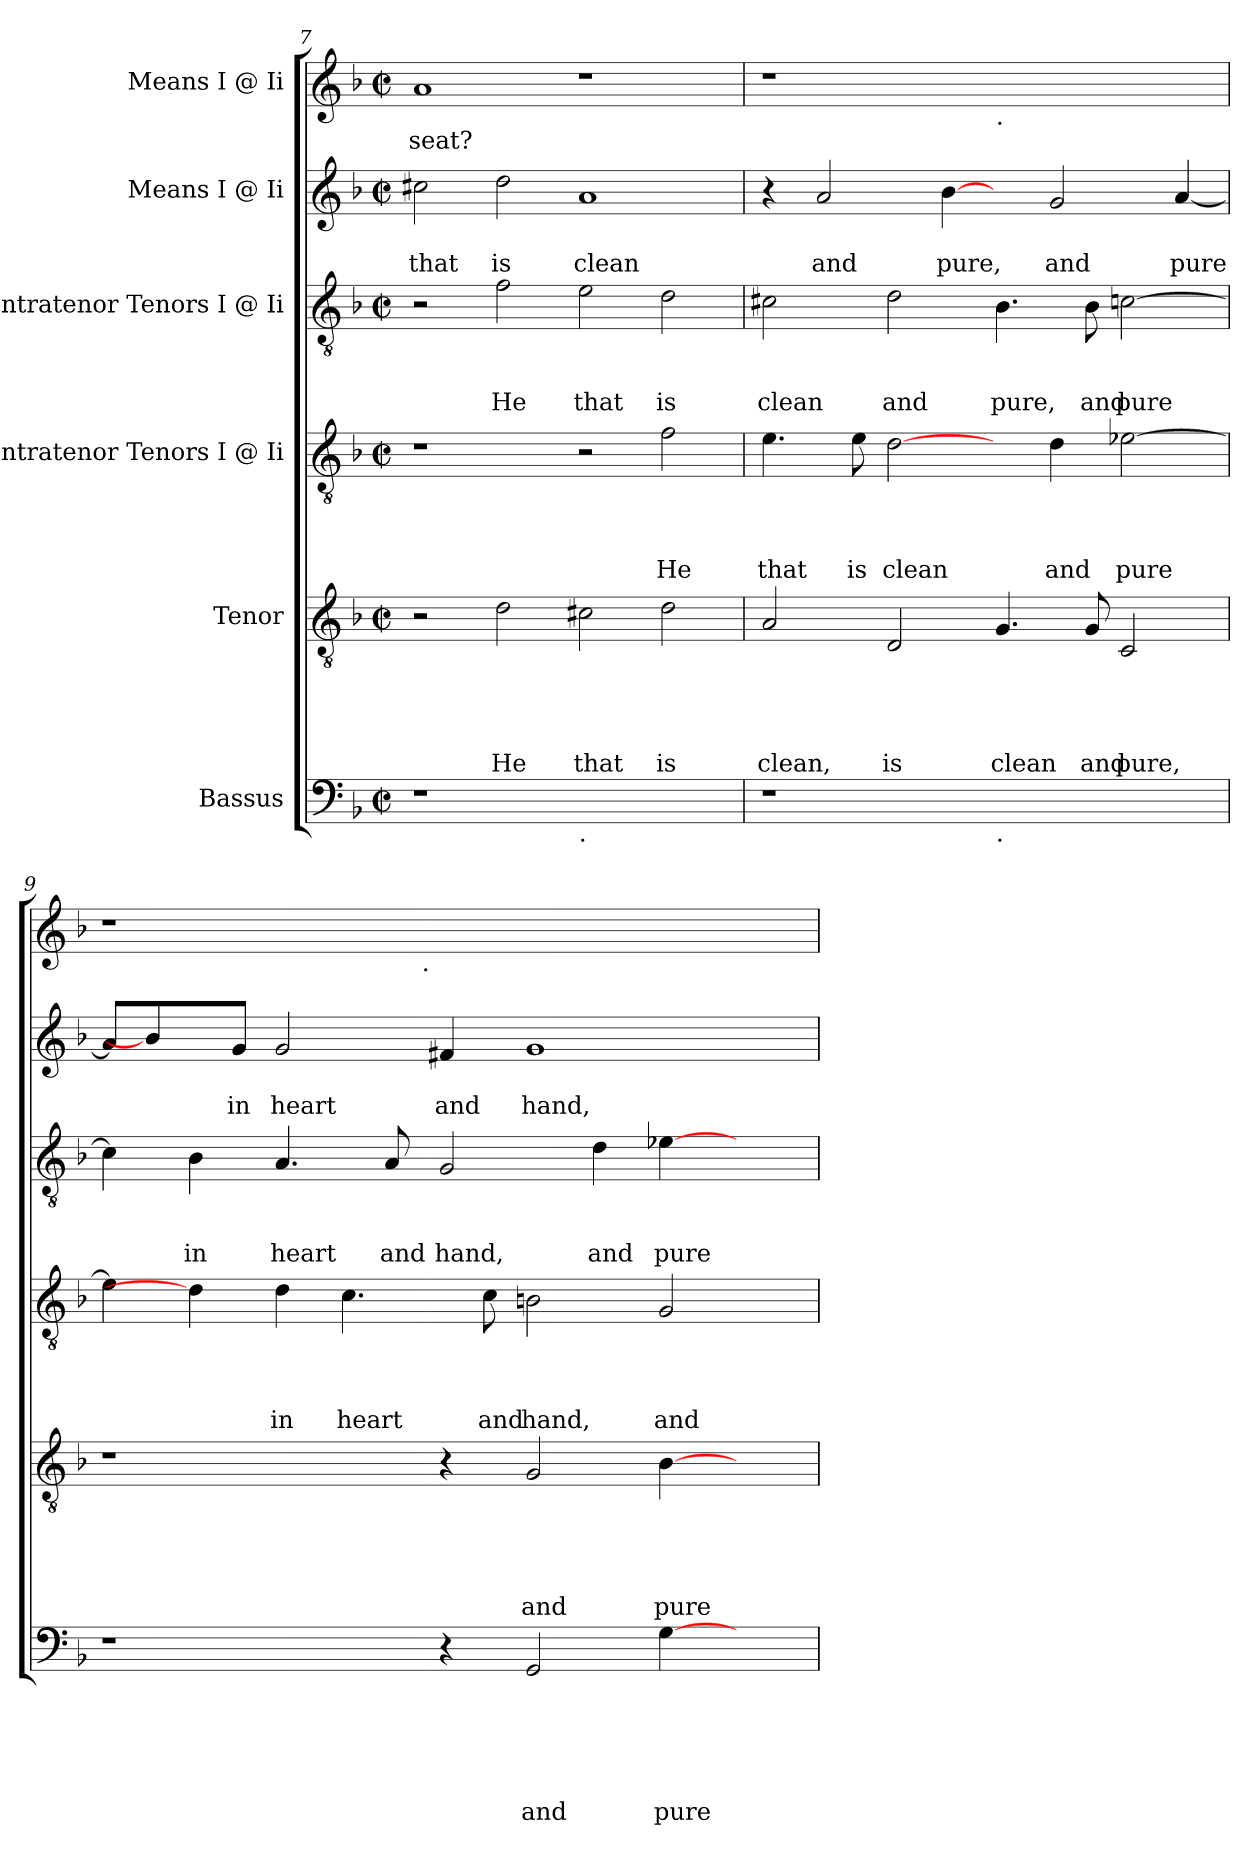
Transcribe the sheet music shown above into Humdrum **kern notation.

**kern	**text	**text	**text	**text	**text	**text	**kern	**text	**text	**text	**text	**text	**kern	**text	**text	**text	**text	**kern	**text	**text	**text	**kern	**text	**text	**kern	**text
*part6	*part6	*part6	*part6	*part6	*part6	*part6	*part5	*part5	*part5	*part5	*part5	*part5	*part4	*part4	*part4	*part4	*part4	*part3	*part3	*part3	*part3	*part2	*part2	*part2	*part1	*part1
*staff6	*staff6	*staff6	*staff6	*staff6	*staff6	*staff6	*staff5	*staff5	*staff5	*staff5	*staff5	*staff5	*staff4	*staff4	*staff4	*staff4	*staff4	*staff3	*staff3	*staff3	*staff3	*staff2	*staff2	*staff2	*staff1	*staff1
*I"Bassus	*	*	*	*	*	*	*I"Tenor	*	*	*	*	*	*I"Contratenor Tenors I @ Ii	*	*	*	*	*I"Contratenor Tenors I @ Ii	*	*	*	*I"Means I @ Ii	*	*	*I"Means I @ Ii	*
*clefF4	*	*	*	*	*	*	*clefGv2	*	*	*	*	*	*clefGv2	*	*	*	*	*clefGv2	*	*	*	*clefG2	*	*	*clefG2	*
*k[b-]	*	*	*	*	*	*	*k[b-]	*	*	*	*	*	*k[b-]	*	*	*	*	*k[b-]	*	*	*	*k[b-]	*	*	*k[b-]	*
*F:	*	*	*	*	*	*	*F:	*	*	*	*	*	*F:	*	*	*	*	*F:	*	*	*	*F:	*	*	*F:	*
*M2/2	*	*	*	*	*	*	*M2/2	*	*	*	*	*	*M2/2	*	*	*	*	*M2/2	*	*	*	*M2/2	*	*	*M2/2	*
*met(c|)	*	*	*	*	*	*	*met(c|)	*	*	*	*	*	*met(c|)	*	*	*	*	*met(c|)	*	*	*	*met(c|)	*	*	*met(c|)	*
=7	=7	=7	=7	=7	=7	=7	=7	=7	=7	=7	=7	=7	=7	=7	=7	=7	=7	=7	=7	=7	=7	=7	=7	=7	=7	=7
!	!	!	!	!	!	!	!	!	!	!	!	!	!	!	!	!	!	!	!	!	!	!	!	!LO:LY:b	!	!LO:LY:b
1r	.	.	.	.	.	.	2r	.	.	.	.	.	1r	.	.	.	.	2r	.	.	.	2cc#X\	.	that	1a	seat?
!	!	!	!	!	!	!	!	!	!	!	!	!LO:LY:b	!	!	!	!	!	!	!	!	!LO:LY:b	!	!	!LO:LY:b	!	!
.	.	.	.	.	.	.	2d\	.	.	.	.	He	.	.	.	.	.	2f\	.	.	He	2dd\	.	is	.	.
!LO:TX:b:t=.	!	!	!	!	!	!	!	!	!	!	!	!	!	!	!	!	!	!	!	!	!	!	!	!	!	!
!	!	!	!	!	!	!	!	!	!	!	!	!LO:LY:b	!	!	!	!	!	!	!	!	!LO:LY:b	!	!	!LO:LY:b	!	!
1ryy	.	.	.	.	.	.	2c#X\	.	.	.	.	that	2r	.	.	.	.	2e\	.	.	that	1a	.	clean	1r	.
!	!	!	!	!	!	!	!	!	!	!	!	!LO:LY:b	!	!	!	!	!LO:LY:b	!	!	!	!LO:LY:b	!	!	!	!	!
.	.	.	.	.	.	.	2d\	.	.	.	.	is	2f\	.	.	.	He	2d\	.	.	is	.	.	.	.	.
!!LO:LB:g=z
=8	=8	=8	=8	=8	=8	=8	=8	=8	=8	=8	=8	=8	=8	=8	=8	=8	=8	=8	=8	=8	=8	=8	=8	=8	=8	=8
!	!	!	!	!	!	!	!	!	!	!	!	!LO:LY:b	!	!	!	!	!LO:LY:b	!	!	!	!LO:LY:b	!	!	!	!	!
1r	.	.	.	.	.	.	2A/	.	.	.	.	clean,	4.e\	.	.	.	that	2c#X\	.	.	clean	4r	.	.	1r	.
!	!	!	!	!	!	!	!	!	!	!	!	!	!	!	!	!	!	!	!	!	!	!	!	!LO:LY:b	!	!
.	.	.	.	.	.	.	.	.	.	.	.	.	.	.	.	.	.	.	.	.	.	2a/	.	and	.	.
!	!	!	!	!	!	!	!	!	!	!	!	!	!	!	!	!	!LO:LY:b	!	!	!	!	!	!	!	!	!
.	.	.	.	.	.	.	.	.	.	.	.	.	8e\	.	.	.	is	.	.	.	.	.	.	.	.	.
!	!	!	!	!	!	!	!	!	!	!	!	!LO:LY:b	!	!	!	!	!LO:LY:b	!	!	!	!LO:LY:b	!	!	!	!	!
.	.	.	.	.	.	.	2D/	.	.	.	.	is	[2d\	.	.	.	clean	2d\	.	.	and	.	.	.	.	.
!	!	!	!	!	!	!	!	!	!	!	!	!	!	!	!	!	!	!	!	!	!	!	!	!LO:LY:b	!	!
.	.	.	.	.	.	.	.	.	.	.	.	.	.	.	.	.	.	.	.	.	.	[4b-\	.	pure,	.	.
!	!	!	!	!	!	!	!	!	!	!	!	!	!	!	!	!	!	!	!	!	!	!	!	!	!LO:TX:b:t=.	!
!LO:TX:b:t=.	!	!	!	!	!	!	!	!	!	!	!	!	!	!	!	!	!	!	!	!	!	!	!	!	!	!
!	!	!	!	!	!	!	!	!	!	!	!	!LO:LY:b	!	!	!	!	!	!	!	!	!LO:LY:b	!	!	!	!	!
1ryy	.	.	.	.	.	.	4.G/	.	.	.	.	clean	4ryy	.	.	.	.	4.B-\	.	.	pure,	4ryy	.	.	1ryy	.
!	!	!	!	!	!	!	!	!	!	!	!	!	!	!	!	!	!LO:LY:b	!	!	!	!	!	!	!LO:LY:b	!	!
.	.	.	.	.	.	.	.	.	.	.	.	.	4d\	.	.	.	and	.	.	.	.	2g/	.	and	.	.
!	!	!	!	!	!	!	!	!	!	!	!	!LO:LY:b	!	!	!	!	!	!	!	!	!LO:LY:b	!	!	!	!	!
.	.	.	.	.	.	.	8G/	.	.	.	.	and	.	.	.	.	.	8B-\	.	.	and	.	.	.	.	.
!	!	!	!	!	!	!	!	!	!	!	!	!LO:LY:b	!	!	!	!	!LO:LY:b	!	!	!	!LO:LY:b	!	!	!	!	!
.	.	.	.	.	.	.	2C/	.	.	.	.	pure,	[>2e-X\	.	.	.	pure	[>2c\	.	.	pure	.	.	.	.	.
!	!	!	!	!	!	!	!	!	!	!	!	!	!	!	!	!	!	!	!	!	!	!	!	!LO:LY:b	!	!
.	.	.	.	.	.	.	.	.	.	.	.	.	.	.	.	.	.	.	.	.	.	[<4a/	.	pure	.	.
=9	=9	=9	=9	=9	=9	=9	=9	=9	=9	=9	=9	=9	=9	=9	=9	=9	=9	=9	=9	=9	=9	=9	=9	=9	=9	=9
*	*	*	*	*	*	*	*	*	*	*	*	*	*	*	*	*	*	*	*	*	*	*	*	*	*^	*
1r	.	.	.	.	.	.	1r	.	.	.	.	.	4e-\]	.	.	.	.	4c\]	.	.	.	8a/L]	.	.	1r	2ryy	.
.	.	.	.	.	.	.	.	.	.	.	.	.	.	.	.	.	.	.	.	.	.	4b-\]	.	.	.	.	.
!	!	!	!	!	!	!	!	!	!	!	!	!	!	!	!	!	!	!	!	!	!LO:LY:b	!	!	!	!	!	!
.	.	.	.	.	.	.	.	.	.	.	.	.	4d\]	.	.	.	.	4B-\	.	.	in	.	.	.	.	.	.
!	!	!	!	!	!	!	!	!	!	!	!	!	!	!	!	!	!	!	!	!	!	!	!	!LO:LY:b	!	!	!
.	.	.	.	.	.	.	.	.	.	.	.	.	.	.	.	.	.	.	.	.	.	8g/J	.	in	.	.	.
!	!	!	!	!	!	!	!	!	!	!	!	!	!	!	!	!	!LO:LY:b	!	!	!	!LO:LY:b	!	!	!LO:LY:b	!	!	!
.	.	.	.	.	.	.	.	.	.	.	.	.	4d\	.	.	.	in	4.A/	.	.	heart	2g/	.	heart	.	4...ryy	.
!	!	!	!	!	!	!	!	!	!	!	!	!	!	!	!	!	!LO:LY:b	!	!	!	!	!	!	!	!	!	!
.	.	.	.	.	.	.	.	.	.	.	.	.	4.c\	.	.	.	heart	.	.	.	.	.	.	.	.	.	.
!	!	!	!	!	!	!	!	!	!	!	!	!	!	!	!	!	!	!	!	!	!LO:LY:b	!	!	!	!	!	!
.	.	.	.	.	.	.	.	.	.	.	.	.	.	.	.	.	.	8A/	.	.	and	.	.	.	.	.	.
!	!	!	!	!	!	!	!	!	!	!	!	!	!	!	!	!	!	!	!	!	!	!	!	!	!	!LO:TX:b:t=.	!
.	.	.	.	.	.	.	.	.	.	.	.	.	.	.	.	.	.	.	.	.	.	.	.	.	.	1ryy	.
!	!	!	!	!	!	!	!	!	!	!	!	!	!	!	!	!	!	!	!	!	!LO:LY:b	!	!	!LO:LY:b	!	!	!
4r	.	.	.	.	.	.	4r	.	.	.	.	.	.	.	.	.	.	2G/	.	.	hand,	4f#/	.	and	1ryy	.	.
!	!	!	!	!	!	!	!	!	!	!	!	!	!	!	!	!	!LO:LY:b	!	!	!	!	!	!	!	!	!	!
.	.	.	.	.	.	.	.	.	.	.	.	.	8c\	.	.	.	and	.	.	.	.	.	.	.	.	.	.
!	!	!	!	!	!	!LO:LY:b	!	!	!	!	!	!LO:LY:b	!	!	!	!	!LO:LY:b	!	!	!	!	!	!	!LO:LY:b	!	!	!
2GG/	.	.	.	.	.	and	2G/	.	.	.	.	and	2Bn\	.	.	.	hand,	.	.	.	.	1g	.	hand,	.	.	.
!	!	!	!	!	!	!	!	!	!	!	!	!	!	!	!	!	!	!	!	!	!LO:LY:b	!	!	!	!	!	!
.	.	.	.	.	.	.	.	.	.	.	.	.	.	.	.	.	.	4d\	.	.	and	.	.	.	.	.	.
!	!	!	!	!	!	!LO:LY:b	!	!	!	!	!	!LO:LY:b	!	!	!	!	!LO:LY:b	!	!	!	!LO:LY:b	!	!	!	!	!	!
[>4G\	.	.	.	.	.	pure	[>4B-\	.	.	.	.	pure	2G/	.	.	.	and	[>4e-X\	.	.	pure	.	.	.	.	.	.
.	.	.	.	.	.	.	.	.	.	.	.	.	.	.	.	.	.	.	.	.	.	.	.	.	.	4ryy	.
4ryy	.	.	.	.	.	.	4ryy	.	.	.	.	.	.	.	.	.	.	4ryy	.	.	.	.	.	.	4ryy	.	.
.	.	.	.	.	.	.	.	.	.	.	.	.	.	.	.	.	.	.	.	.	.	.	.	.	.	32ryy	.
*	*	*	*	*	*	*	*	*	*	*	*	*	*	*	*	*	*	*	*	*	*	*	*	*	*v	*v	*
=	=	=	=	=	=	=	=	=	=	=	=	=	=	=	=	=	=	=	=	=	=	=	=	=	=	=
*-	*-	*-	*-	*-	*-	*-	*-	*-	*-	*-	*-	*-	*-	*-	*-	*-	*-	*-	*-	*-	*-	*-	*-	*-	*-	*-
